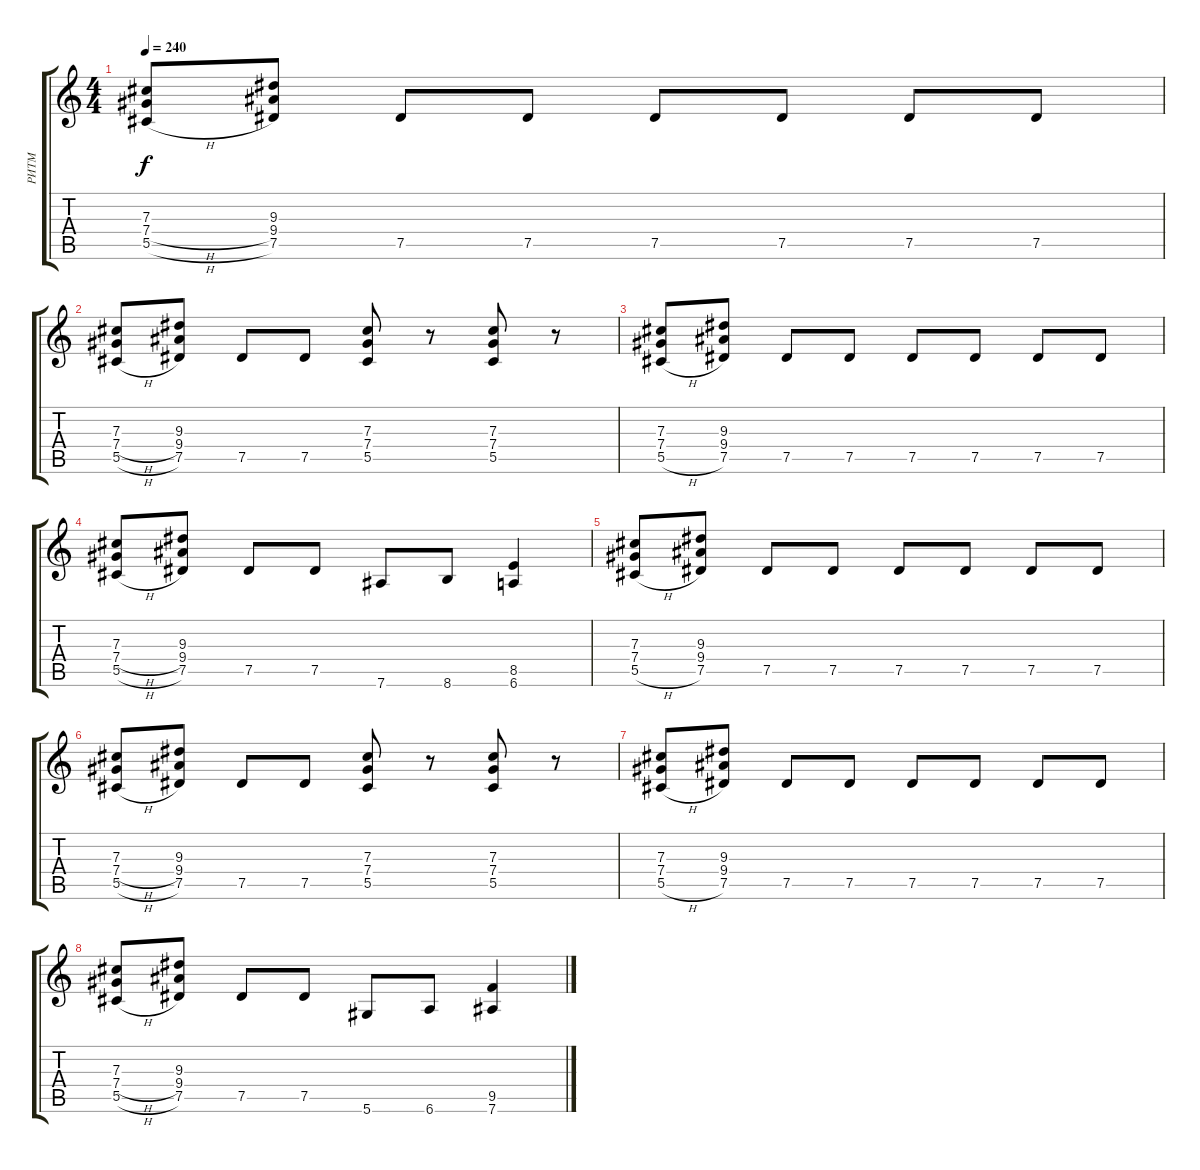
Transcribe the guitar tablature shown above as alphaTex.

\track ("РИТМ" "РИТМ") {instrument overdrivenguitar}
\staff {score tabs}
\tuning (Eb4 Bb3 Gb3 Db3 Ab2 Eb2) {hide}
\ts (4 4)
\tempo 240
\clef g2
\ks c
(7.3 7.4{h} 5.5{h}).8{dy f} (9.3 9.4 7.5).8 7.5.8 7.5.8 7.5.8 7.5.8 7.5.8 7.5.8 |
(7.3 7.4{h} 5.5{h}).8 (9.3 9.4 7.5).8 7.5.8 7.5.8 (7.3 7.4 5.5).8 r.8 (7.3 7.4 5.5).8 r.8 |
(7.3 7.4 5.5{h}).8 (9.3 9.4 7.5).8 7.5.8 7.5.8 7.5.8 7.5.8 7.5.8 7.5.8 |
(7.3 7.4{h} 5.5{h}).8 (9.3 9.4 7.5).8 7.5.8 7.5.8 7.6.8 8.6.8 (8.5 6.6).4 |
(7.3 7.4 5.5{h}).8 (9.3 9.4 7.5).8 7.5.8 7.5.8 7.5.8 7.5.8 7.5.8 7.5.8 |
(7.3 7.4{h} 5.5{h}).8 (9.3 9.4 7.5).8 7.5.8 7.5.8 (7.3 7.4 5.5).8 r.8 (7.3 7.4 5.5).8 r.8 |
(7.3 7.4 5.5{h}).8 (9.3 9.4 7.5).8 7.5.8 7.5.8 7.5.8 7.5.8 7.5.8 7.5.8 |
(7.3 7.4{h} 5.5{h}).8 (9.3 9.4 7.5).8 7.5.8 7.5.8 5.6.8 6.6.8 (9.5 7.6).4
